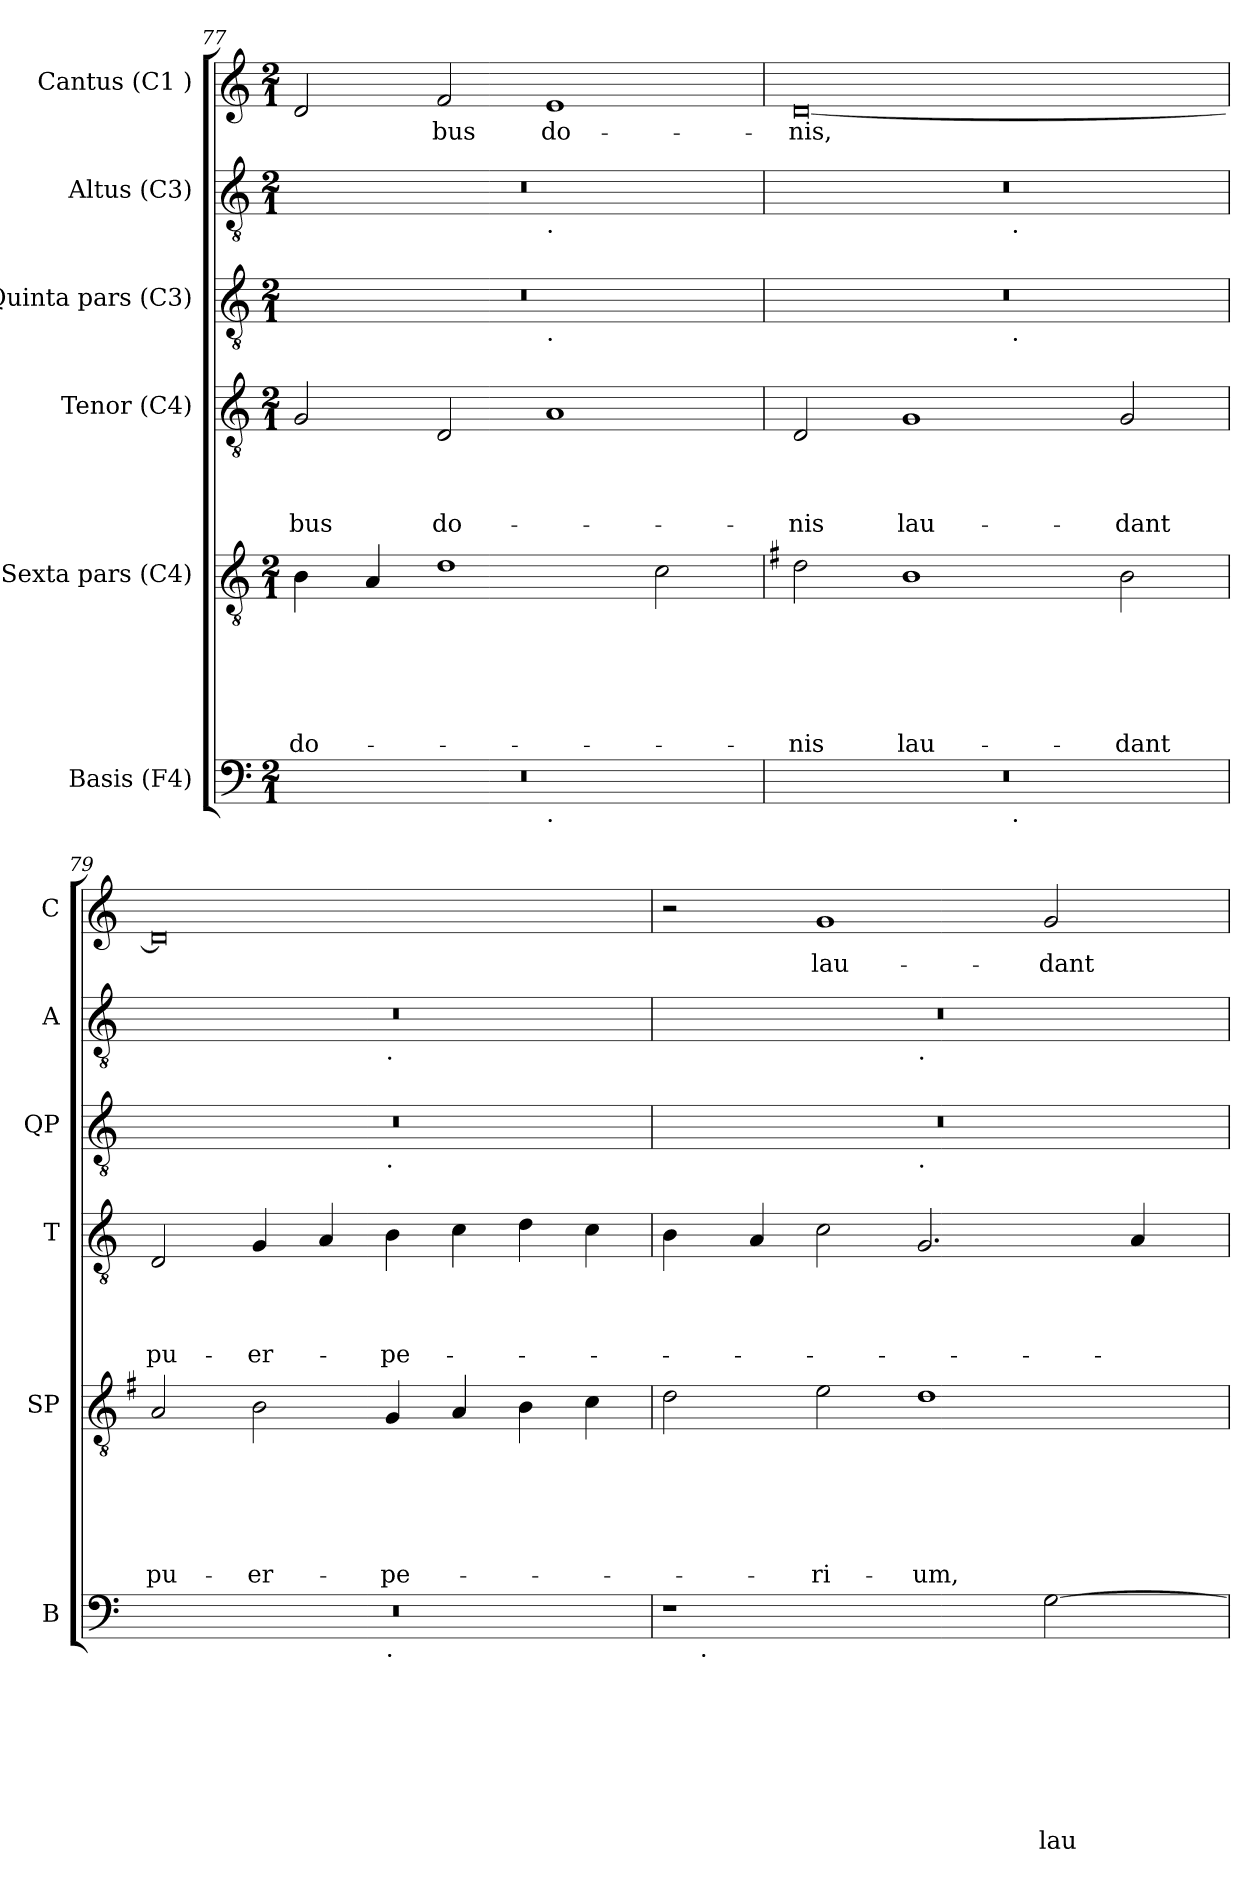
**kern	**text	**text	**text	**text	**text	**text	**text	**text	**kern	**text	**text	**text	**text	**text	**text	**kern	**text	**text	**text	**text	**kern	**kern	**kern	**text
*part6	*part6	*part6	*part6	*part6	*part6	*part6	*part6	*part6	*part5	*part5	*part5	*part5	*part5	*part5	*part5	*part4	*part4	*part4	*part4	*part4	*part3	*part2	*part1	*part1
*staff6	*staff6	*staff6	*staff6	*staff6	*staff6	*staff6	*staff6	*staff6	*staff5	*staff5	*staff5	*staff5	*staff5	*staff5	*staff5	*staff4	*staff4	*staff4	*staff4	*staff4	*staff3	*staff2	*staff1	*staff1
*I"Basis (F4)	*	*	*	*	*	*	*	*	*I"Sexta pars (C4)	*	*	*	*	*	*	*I"Tenor (C4)	*	*	*	*	*I"Quinta pars (C3)	*I"Altus (C3)	*I"Cantus (C1 )	*
*I'B	*	*	*	*	*	*	*	*	*I'SP	*	*	*	*	*	*	*I'T	*	*	*	*	*I'QP	*I'A	*I'C	*
*clefF4	*	*	*	*	*	*	*	*	*clefGv2	*	*	*	*	*	*	*clefGv2	*	*	*	*	*clefGv2	*clefGv2	*clefG2	*
*k[]	*	*	*	*	*	*	*	*	*k[]	*	*	*	*	*	*	*k[]	*	*	*	*	*k[]	*k[]	*k[]	*
*C:	*	*	*	*	*	*	*	*	*C:	*	*	*	*	*	*	*C:	*	*	*	*	*C:	*C:	*C:	*
*M2/1	*	*	*	*	*	*	*	*	*M2/1	*	*	*	*	*	*	*M2/1	*	*	*	*	*M2/1	*M2/1	*M2/1	*
=77	=77	=77	=77	=77	=77	=77	=77	=77	=77	=77	=77	=77	=77	=77	=77	=77	=77	=77	=77	=77	=77	=77	=77	=77
!	!	!	!	!	!	!	!	!	!	!	!	!	!	!	!LO:LY:b	!	!	!	!	!LO:LY:b	!	!	!	!
*^	*	*	*	*	*	*	*	*	*	*	*	*	*	*	*	*	*	*	*	*	*^	*^	*	*
0r	1ryy	.	.	.	.	.	.	.	.	4B\	.	.	.	.	.	do-	2G/	.	.	.	-bus	0r	1ryy	0r	1ryy	2d/	.
.	.	.	.	.	.	.	.	.	.	4A/	.	.	.	.	.	.	.	.	.	.	.	.	.	.	.	.	.
!	!	!	!	!	!	!	!	!	!	!	!	!	!	!	!	!	!	!	!	!	!LO:LY:b	!	!	!	!	!	!LO:LY:b
.	.	.	.	.	.	.	.	.	.	1d	.	.	.	.	.	.	2D/	.	.	.	do-	.	.	.	.	2f/	-bus
!	!	!	!	!	!	!	!	!	!	!	!	!	!	!	!	!	!	!	!	!	!	!	!	!	!LO:TX:b:t=.	!	!
!	!	!	!	!	!	!	!	!	!	!	!	!	!	!	!	!	!	!	!	!	!	!	!LO:TX:b:t=.	!	!	!	!
!	!LO:TX:b:t=.	!	!	!	!	!	!	!	!	!	!	!	!	!	!	!	!	!	!	!	!	!	!	!	!	!	!
!	!	!	!	!	!	!	!	!	!	!	!	!	!	!	!	!	!	!	!	!	!	!	!	!	!	!	!LO:LY:b
.	1ryy	.	.	.	.	.	.	.	.	.	.	.	.	.	.	.	1A	.	.	.	.	.	1ryy	.	1ryy	1e	do-
.	.	.	.	.	.	.	.	.	.	2c\	.	.	.	.	.	.	.	.	.	.	.	.	.	.	.	.	.
=78	=78	=78	=78	=78	=78	=78	=78	=78	=78	=78	=78	=78	=78	=78	=78	=78	=78	=78	=78	=78	=78	=78	=78	=78	=78	=78	=78
*	*	*	*	*	*	*	*	*	*	*k[f#]	*	*	*	*	*	*	*	*	*	*	*	*	*	*	*	*	*
*	*	*	*	*	*	*	*	*	*	*G:	*	*	*	*	*	*	*	*	*	*	*	*	*	*	*	*	*
!	!	!	!	!	!	!	!	!	!	!	!	!	!	!	!	!LO:LY:b	!	!	!	!	!LO:LY:b	!	!	!	!	!	!LO:LY:b
0r	1ryy	.	.	.	.	.	.	.	.	2d\	.	.	.	.	.	-nis	2D/	.	.	.	-nis	0r	1ryy	0r	1ryy	[<0d	-nis,
!	!	!	!	!	!	!	!	!	!	!	!	!	!	!	!	!LO:LY:b	!	!	!	!	!LO:LY:b	!	!	!	!	!	!
.	.	.	.	.	.	.	.	.	.	1B	.	.	.	.	.	lau-	1G	.	.	.	lau-	.	.	.	.	.	.
!	!	!	!	!	!	!	!	!	!	!	!	!	!	!	!	!	!	!	!	!	!	!	!	!	!LO:TX:b:t=.	!	!
!	!	!	!	!	!	!	!	!	!	!	!	!	!	!	!	!	!	!	!	!	!	!	!LO:TX:b:t=.	!	!	!	!
!	!LO:TX:b:t=.	!	!	!	!	!	!	!	!	!	!	!	!	!	!	!	!	!	!	!	!	!	!	!	!	!	!
.	1ryy	.	.	.	.	.	.	.	.	.	.	.	.	.	.	.	.	.	.	.	.	.	1ryy	.	1ryy	.	.
!	!	!	!	!	!	!	!	!	!	!	!	!	!	!	!	!LO:LY:b	!	!	!	!	!LO:LY:b	!	!	!	!	!	!
.	.	.	.	.	.	.	.	.	.	2B\	.	.	.	.	.	-dant	2G/	.	.	.	-dant	.	.	.	.	.	.
=79	=79	=79	=79	=79	=79	=79	=79	=79	=79	=79	=79	=79	=79	=79	=79	=79	=79	=79	=79	=79	=79	=79	=79	=79	=79	=79	=79
!	!	!	!	!	!	!	!	!	!	!	!	!	!	!	!	!LO:LY:b	!	!	!	!	!LO:LY:b	!	!	!	!	!	!
0r	1ryy	.	.	.	.	.	.	.	.	2A/	.	.	.	.	.	pu-	2D/	.	.	.	pu-	0r	1ryy	0r	1ryy	0d]	.
!	!	!	!	!	!	!	!	!	!	!	!	!	!	!	!	!LO:LY:b	!	!	!	!	!LO:LY:b	!	!	!	!	!	!
.	.	.	.	.	.	.	.	.	.	2B\	.	.	.	.	.	-er-	4G/	.	.	.	-er-	.	.	.	.	.	.
.	.	.	.	.	.	.	.	.	.	.	.	.	.	.	.	.	4A/	.	.	.	.	.	.	.	.	.	.
!	!	!	!	!	!	!	!	!	!	!	!	!	!	!	!	!	!	!	!	!	!	!	!	!	!LO:TX:b:t=.	!	!
!	!	!	!	!	!	!	!	!	!	!	!	!	!	!	!	!	!	!	!	!	!	!	!LO:TX:b:t=.	!	!	!	!
!	!LO:TX:b:t=.	!	!	!	!	!	!	!	!	!	!	!	!	!	!	!	!	!	!	!	!	!	!	!	!	!	!
!	!	!	!	!	!	!	!	!	!	!	!	!	!	!	!	!LO:LY:b	!	!	!	!	!LO:LY:b	!	!	!	!	!	!
.	1ryy	.	.	.	.	.	.	.	.	4G/	.	.	.	.	.	-pe-	4B\	.	.	.	-pe-	.	1ryy	.	1ryy	.	.
.	.	.	.	.	.	.	.	.	.	4A/	.	.	.	.	.	.	4c\	.	.	.	.	.	.	.	.	.	.
.	.	.	.	.	.	.	.	.	.	4B\	.	.	.	.	.	.	4d\	.	.	.	.	.	.	.	.	.	.
.	.	.	.	.	.	.	.	.	.	4c\	.	.	.	.	.	.	4c\	.	.	.	.	.	.	.	.	.	.
=80	=80	=80	=80	=80	=80	=80	=80	=80	=80	=80	=80	=80	=80	=80	=80	=80	=80	=80	=80	=80	=80	=80	=80	=80	=80	=80	=80
1r	16.ryy	.	.	.	.	.	.	.	.	2d\	.	.	.	.	.	.	4B\	.	.	.	.	0r	1ryy	0r	1ryy	2r	.
!	!LO:TX:b:t=.	!	!	!	!	!	!	!	!	!	!	!	!	!	!	!	!	!	!	!	!	!	!	!	!	!	!
.	1ryy	.	.	.	.	.	.	.	.	.	.	.	.	.	.	.	.	.	.	.	.	.	.	.	.	.	.
.	.	.	.	.	.	.	.	.	.	.	.	.	.	.	.	.	4A/	.	.	.	.	.	.	.	.	.	.
!	!	!	!	!	!	!	!	!	!	!	!	!	!	!	!	!LO:LY:b	!	!	!	!	!	!	!	!	!	!	!LO:LY:b
.	.	.	.	.	.	.	.	.	.	2e\	.	.	.	.	.	-ri-	2c\	.	.	.	.	.	.	.	.	1g	lau-
!	!	!	!	!	!	!	!	!	!	!	!	!	!	!	!	!	!	!	!	!	!	!	!	!	!LO:TX:b:t=.	!	!
!	!	!	!	!	!	!	!	!	!	!	!	!	!	!	!	!	!	!	!	!	!	!	!LO:TX:b:t=.	!	!	!	!
!	!	!	!	!	!	!	!	!	!	!	!	!	!	!	!	!LO:LY:b	!	!	!	!	!	!	!	!	!	!	!
2ryy	.	.	.	.	.	.	.	.	.	1d	.	.	.	.	.	-um,	2.G/	.	.	.	.	.	1ryy	.	1ryy	.	.
.	2ryy	.	.	.	.	.	.	.	.	.	.	.	.	.	.	.	.	.	.	.	.	.	.	.	.	.	.
!	!	!	!	!	!	!	!	!	!LO:LY:b	!	!	!	!	!	!	!	!	!	!	!	!	!	!	!	!	!	!LO:LY:b
[<2G\	.	.	.	.	.	.	.	.	lau-	.	.	.	.	.	.	.	.	.	.	.	.	.	.	.	.	2g/	-dant
.	4ryy	.	.	.	.	.	.	.	.	.	.	.	.	.	.	.	.	.	.	.	.	.	.	.	.	.	.
.	.	.	.	.	.	.	.	.	.	.	.	.	.	.	.	.	4A/	.	.	.	.	.	.	.	.	.	.
.	8ryy	.	.	.	.	.	.	.	.	.	.	.	.	.	.	.	.	.	.	.	.	.	.	.	.	.	.
.	32ryy	.	.	.	.	.	.	.	.	.	.	.	.	.	.	.	.	.	.	.	.	.	.	.	.	.	.
*	*	*	*	*	*	*	*	*	*	*	*	*	*	*	*	*	*	*	*	*	*	*v	*v	*	*	*	*
*v	*v	*	*	*	*	*	*	*	*	*	*	*	*	*	*	*	*	*	*	*	*	*	*v	*v	*	*
=	=	=	=	=	=	=	=	=	=	=	=	=	=	=	=	=	=	=	=	=	=	=	=	=
*-	*-	*-	*-	*-	*-	*-	*-	*-	*-	*-	*-	*-	*-	*-	*-	*-	*-	*-	*-	*-	*-	*-	*-	*-
